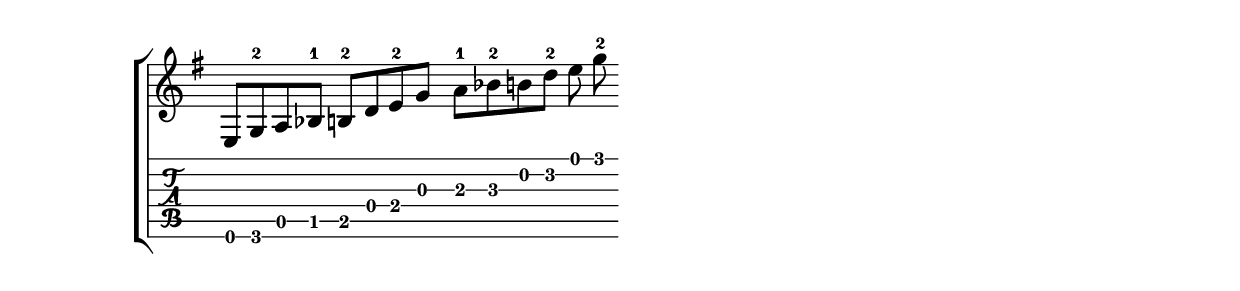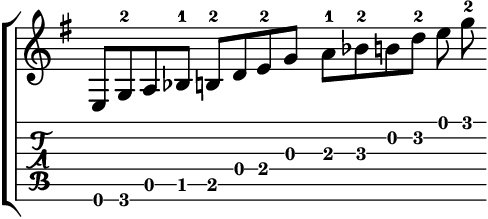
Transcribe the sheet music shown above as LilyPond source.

\version "2.22.2"

\include "../common.ly"

% Choose English for more familiar note names.
\language "english"

staffMusic = \relative {
  \key e \minor
  e8 g-2 a bf-1 b-2 d
  e-2 g a-1 bf-2 b d-2
  e g-2
}

% TAB is deliberately shown an octave above to reduce ledger lines.
tabMusic = \relative {
  \key e \minor
  e, g a bf b d
  e g a bf b d
  e g
}

\new StaffGroup \with {
  \omit Staff.BarLine
  \omit StaffGroup.SpanBar
  \override TimeSignature.stencil = ##f
}
<<
  \new Staff {
    \staffMusic
  }
  \new TabStaff {
    \tabMusic
  }
>>